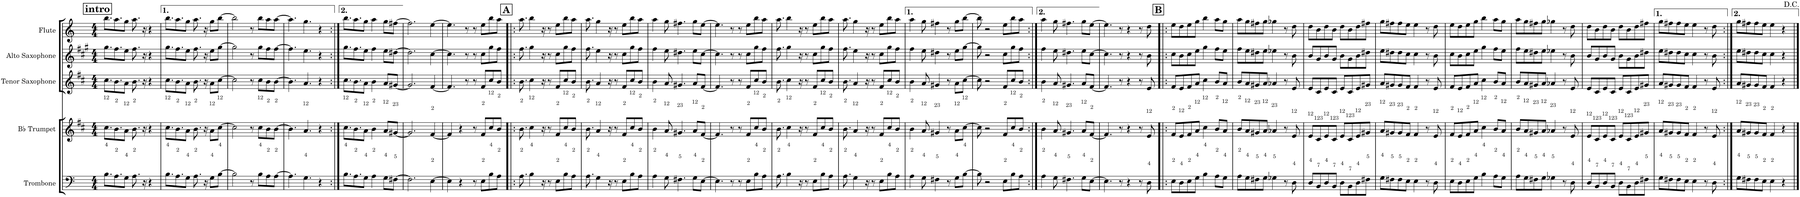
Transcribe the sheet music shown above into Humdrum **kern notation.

**kern	**kern	**kern	**kern	**kern
*part5	*part4	*part3	*part2	*part1
*staff5	*staff4	*staff3	*staff2	*staff1
*I"Trombone	*I"Bb Trumpet	*I"Tenor Saxophone	*I"Alto Saxophone	*I"Flute
*I'Tbn.	*I'Bb Tpt.	*I'T. Sax.	*I'A. Sax.	*I'Fl.
*clefF4	*clefG2	*clefG2	*clefG2	*clefG2
*	*Trd1c2	*Trd8c14	*Trd5c9	*
*k[]	*k[f#c#]	*k[f#c#]	*k[f#c#g#]	*k[]
*M4/4	*M4/4	*M4/4	*M4/4	*M4/4
!!LO:REH:place=s1:a:B:cj:fs=14:t=intro
=1	=1	=1	=1	=1
8.B\L	8.cc#\L	8.cc#\L	8.gg#\L	8.bb\L
8.A\	8.b\	8.b\	8.ff#\	8.aa\
8G\J	8a\J	8a\J	8ee\J	8gg\J
8.A\	8.b\	8.b\	8.ff#\	8.aa\
16r	16r	16r	16r	16r
4r	4r	4r	4r	4r
=2	=2	=2	=2	=2
8.B\L	8.cc#\L	8.cc#\L	8.gg#\L	8.bb\L
8.A\	8.b\	8.b\	8.ff#\	8.aa\
8G\J	8a\J	8a\J	8ee\J	8gg\J
8.A\	8.b\	8.b\	8.ff#\	8.aa\
16r	16r	16r	16r	16r
8G\L	8a\L	8a\L	8ee\L	8gg\L
[8B\J	[8cc#\J	[8cc#\J	[8gg#\J	[8bb\J
=3	=3	=3	=3	=3
2B\]	2cc#\]	2cc#\]	2gg#\]	2bb\]
8r	8r	8r	8r	8r
8B\L	8cc#\L	8cc#\L	8gg#\L	8bb\L
8A\	8b\	8b\	8ff#\	8aa\
[8A\J	[8b\J	[8b\J	[8ff#\J	[8aa\J
=4	=4	=4	=4	=4
4.A\]	4.b\]	4.b\]	4.ff#\]	4.aa\]
4.G\	4.a/	4.a/	4.ee\	4.gg\
4r	4r	4r	4r	4r
=5:|!	=5:|!	=5:|!	=5:|!	=5:|!
8.B\L	8.cc#\L	8.cc#\L	8.gg#\L	8.bb\L
8.A\	8.b\	8.b\	8.ff#\	8.aa\
8G\J	8a\J	8a\J	8ee\J	8gg\J
4A\	4b\	4b\	4ff#\	4aa\
8G\L	8a/L	8a/L	8ee\L	8gg\L
[8F#X\J	[8g#X/J	[8g#X/J	[8dd#X\J	[8ff#X\J
=6	=6	=6	=6	=6
2.F#\]	2.g#/]	2.g#/]	2.dd#\]	2.ff#\]
[4E\	[4f#/	[4f#/	[4cc#\	[4ee\
=7	=7	=7	=7	=7
4E\]	4f#/]	4.f#/]	4.cc#\]	4.ee\]
4r	4r	.	.	.
.	.	8r	8r	8r
8r	8r	8r	8r	8r
8E\L	8f#/L	8f#/L	8cc#\L	8ee\L
8B\	8cc#/	8cc#/	8gg#\	8bb\
8A\J	8b/J	8b/J	8ff#\J	8aa\J
!!LO:REH:place=s1:a:B:cj:fs=14:t=A
=8!|:	=8!|:	=8!|:	=8!|:	=8!|:
8.A\	8.b\	8.b\	8.ff#\	8.aa\
4B\	4cc#\	4cc#\	4gg#\	4bb\
16r	16r	16r	16r	16r
8r	8r	8r	8r	8r
8E\L	8f#/L	8f#/L	8cc#\L	8ee\L
8B\	8cc#/	8cc#/	8gg#\	8bb\
8A\J	8b/J	8b/J	8ff#\J	8aa\J
=9	=9	=9	=9	=9
8.A\	8.b\	8.b\	8.ff#\	8.aa\
4G\	4a/	4a/	4ee\	4gg\
16r	16r	16r	16r	16r
8r	8r	8r	8r	8r
8E\L	8f#/L	8f#/L	8cc#\L	8ee\L
8B\	8cc#/	8cc#/	8gg#\	8bb\
8A\J	8b/J	8b/J	8ff#\J	8aa\J
=10	=10	=10	=10	=10
4A\	4b\	4b\	4ff#\	4aa\
8G\	8a/	8a/	8ee\	8gg\
4.F#X\	4.g#X/	4.g#X/	4.dd#X\	4.ff#X\
8G\L	8a/L	8a/L	8ee\L	8gg\L
[8E\J	[8f#/J	[8f#/J	[8cc#\J	[8ee\J
=11	=11	=11	=11	=11
4.E\]	4.f#/]	4.f#/]	4.cc#\]	4.ee\]
8r	8r	8r	8r	8r
8r	8r	8r	8r	8r
8E\L	8f#/L	8f#/L	8cc#\L	8ee\L
8B\	8cc#/	8cc#/	8gg#\	8bb\
8A\J	8b/J	8b/J	8ff#\J	8aa\J
=12	=12	=12	=12	=12
8.A\	8.b\	8.b\	8.ff#\	8.aa\
4B\	4cc#\	4cc#\	4gg#\	4bb\
16r	16r	16r	16r	16r
8r	8r	8r	8r	8r
8E\L	8f#/L	8f#/L	8cc#\L	8ee\L
8B\	8cc#/	8cc#/	8gg#\	8bb\
8A\J	8b/J	8b/J	8ff#\J	8aa\J
=13	=13	=13	=13	=13
8.A\	8.b\	8.b\	8.ff#\	8.aa\
4G\	4a/	4a/	4ee\	4gg\
16r	16r	16r	16r	16r
8r	8r	8r	8r	8r
8E\L	8f#/L	8f#/L	8cc#\L	8ee\L
8B\	8cc#/	8cc#/	8gg#\	8bb\
8A\J	8b/J	8b/J	8ff#\J	8aa\J
=14	=14	=14	=14	=14
4A\	4b\	4b\	4ff#\	4aa\
8G\	8a/	8a/	8ee\	8gg\
4F#X\	4g#X/	4g#X/	4dd#X\	4ff#X\
8r	8r	8r	8r	8r
8G\L	8a\L	8a\L	8ee\L	8gg\L
[8B\J	[8cc#\J	[8cc#\J	[8gg#\J	[8bb\J
=15	=15	=15	=15	=15
8B\]	8cc#\]	8cc#\]	8gg#\]	8bb\]
2r	2r	2r	2r	2r
8E\L	8f#/L	8f#/L	8cc#\L	8ee\L
8B\	8cc#/	8cc#/	8gg#\	8bb\
8A\J	8b/J	8b/J	8ff#\J	8aa\J
=16:|!	=16:|!	=16:|!	=16:|!	=16:|!
4A\	4b\	4b\	4ff#\	4aa\
8G\	8a/	8a/	8ee\	8gg\
4.F#X\	4.g#X/	4.g#X/	4.dd#X\	4.ff#X\
8G\L	8a/L	8a/L	8ee\L	8gg\L
[8E\J	[8f#/J	[8f#/J	[8cc#\J	[8ee\J
=17	=17	=17	=17	=17
4.E\]	4.f#/]	4.f#/]	4.cc#\]	4.ee\]
8r	8r	8r	8r	8r
4r	4r	4r	4r	4r
8r	8r	8r	8r	8r
8D\	8e/	8e/	8b\	8dd\
!!LO:REH:place=s1:a:B:cj:fs=14:t=B
=18!|:	=18!|:	=18!|:	=18!|:	=18!|:
8E\L	8f#/L	8f#/L	8cc#\L	8ee\L
8D\	8e/	8e/	8b\	8dd\
8E\	8f#/	8f#/	8cc#\	8ee\
8G\J	8a/J	8a/J	8ee\J	8gg\J
4B\	4cc#\	4cc#\	4gg#\	4bb\
8A\L	8b/L	8b/L	8ff#\L	8aa\L
8G\J	8a/J	8a/J	8ee\J	8gg\J
=19	=19	=19	=19	=19
8A\L	8b/L	8b/L	8ff#\L	8aa\L
8G\	8a/	8a/	8ee\	8gg\
8F#X\	8g#X/	8g#X/	8dd#X\	8ff#X\
8G\J	8a/J	8a/J	8ee\J	8gg\J
4G-X\	4a-X/	4a-X/	4ee-X\	4gg-X\
8r	8r	8r	8r	8r
8D\	8e/	8e/	8b\	8dd\
=20	=20	=20	=20	=20
8D/L	8e/L	8e/L	8b/L	8dd\L
8BB/	8c#/	8c#/	8g#/	8b\
8D/	8e/	8e/	8b/	8dd\
8BB/J	8c#/J	8c#/J	8g#/J	8b\J
8D\L	8e/L	8e/L	8b\L	8dd\L
8BB\	8c#/	8c#/	8g#\	8b\
8D\	8e/	8e/	8b\	8dd\
8F#X\J	8g#X/J	8g#X/J	8dd#X\J	8ff#X\J
=21	=21	=21	=21	=21
8G\L	8a/L	8a/L	8ee\L	8gg\L
8F#X\	8g#X/	8g#X/	8dd#X\	8ff#X\
8F#\	8g#/	8g#/	8dd#\	8ff#\
8E\J	8f#/J	8f#/J	8cc#\J	8ee\J
4E\	4f#/	4f#/	4cc#\	4ee\
8r	8r	8r	8r	8r
8D\	8e/	8e/	8b\	8dd\
=22	=22	=22	=22	=22
8E\L	8f#/L	8f#/L	8cc#\L	8ee\L
8D\	8e/	8e/	8b\	8dd\
8E\	8f#/	8f#/	8cc#\	8ee\
8G\J	8a/J	8a/J	8ee\J	8gg\J
4B\	4cc#\	4cc#\	4gg#\	4bb\
8A\L	8b/L	8b/L	8ff#\L	8aa\L
8G\J	8a/J	8a/J	8ee\J	8gg\J
=23	=23	=23	=23	=23
8A\L	8b/L	8b/L	8ff#\L	8aa\L
8G\	8a/	8a/	8ee\	8gg\
8F#X\	8g#X/	8g#X/	8dd#X\	8ff#X\
8G\J	8a/J	8a/J	8ee\J	8gg\J
4G-X\	4a-X/	4a-X/	4ee-X\	4gg-X\
8r	8r	8r	8r	8r
8D\	8e/	8e/	8b\	8dd\
=24	=24	=24	=24	=24
8D/L	8e/L	8e/L	8b/L	8dd\L
8BB/	8c#/	8c#/	8g#/	8b\
8D/	8e/	8e/	8b/	8dd\
8BB/J	8c#/J	8c#/J	8g#/J	8b\J
8D\L	8e/L	8e/L	8b\L	8dd\L
8BB\	8c#/	8c#/	8g#\	8b\
8D\	8e/	8e/	8b\	8dd\
8F#X\J	8g#X/J	8g#X/J	8dd#X\J	8ff#X\J
=25	=25	=25	=25	=25
8G\L	8a/L	8a/L	8ee\L	8gg\L
8F#X\	8g#X/	8g#X/	8dd#X\	8ff#X\
8F#\	8g#/	8g#/	8dd#\	8ff#\
8E\J	8f#/J	8f#/J	8cc#\J	8ee\J
4E\	4f#/	4f#/	4cc#\	4ee\
8r	8r	8r	8r	8r
8D\	8e/	8e/	8b\	8dd\
=26:|!	=26:|!	=26:|!	=26:|!	=26:|!
8G\L	8a/L	8a/L	8ee\L	8gg\L
8F#X\	8g#X/	8g#X/	8dd#X\	8ff#X\
8F#\	8g#/	8g#/	8dd#\	8ff#\
8E\J	8f#/J	8f#/J	8cc#\J	8ee\J
4E\	4f#/	4f#/	4cc#\	4ee\
4r	4r	4r	4r	4r
==	==	==	==	==
*-	*-	*-	*-	*-
